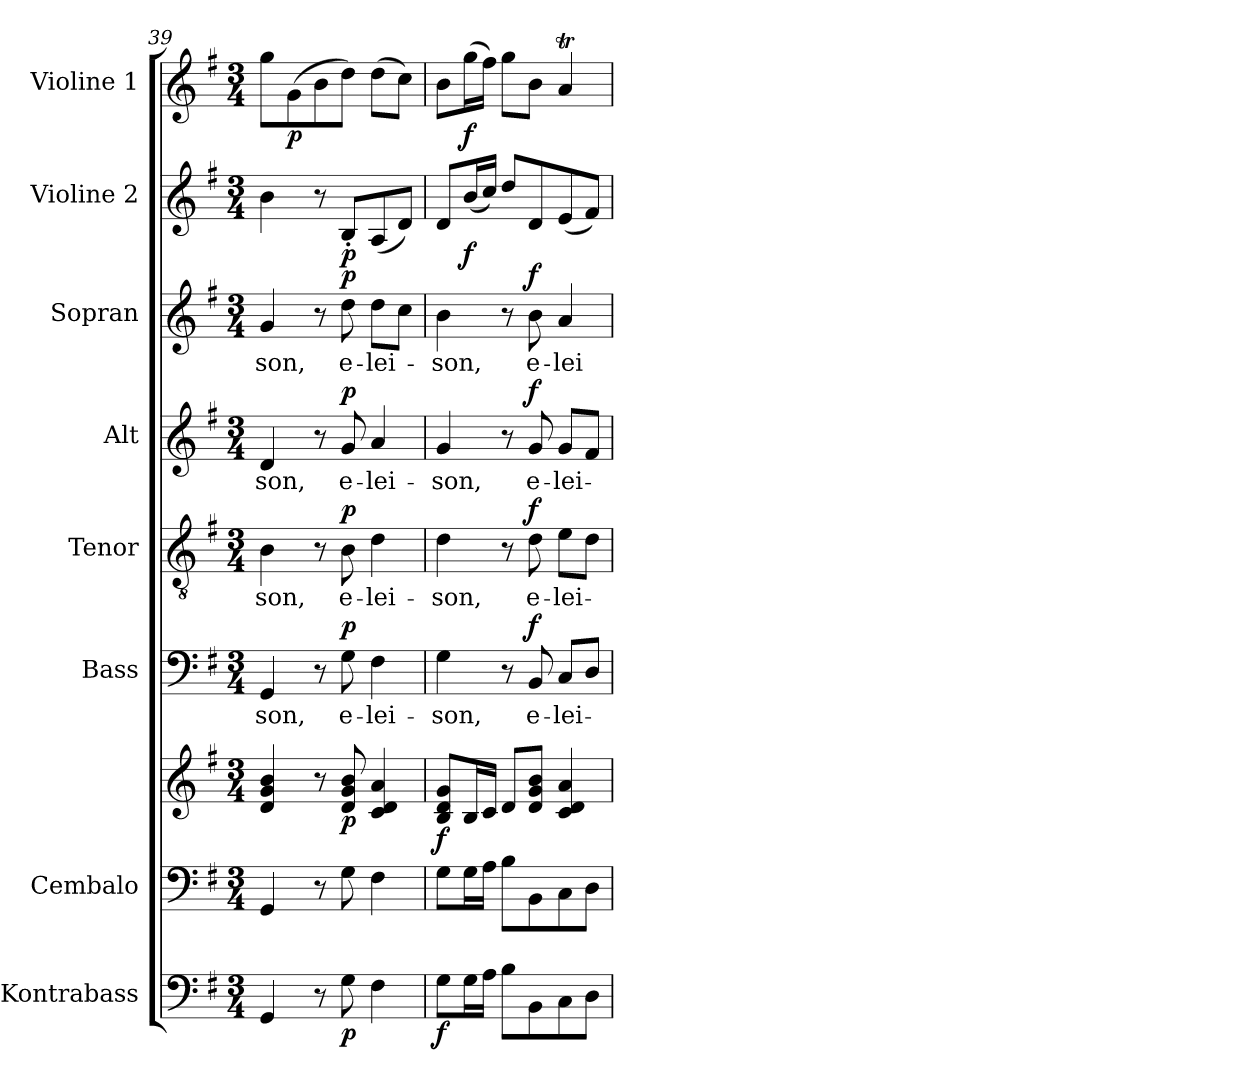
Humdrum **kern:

**kern	**dynam	**kern	**kern	**dynam	**kern	**text	**dynam	**kern	**text	**dynam	**kern	**text	**dynam	**kern	**text	**dynam	**kern	**dynam	**kern	**dynam
*part8	*part8	*part7	*part7	*part7	*part6	*part6	*part6	*part5	*part5	*part5	*part4	*part4	*part4	*part3	*part3	*part3	*part2	*part2	*part1	*part1
*staff9	*staff9	*staff8	*staff7	*staff7/8	*staff6	*staff6	*staff6	*staff5	*staff5	*staff5	*staff4	*staff4	*staff4	*staff3	*staff3	*staff3	*staff2	*staff2	*staff1	*staff1
*I"Kontrabass	*	*I"Cembalo	*	*	*I"Bass	*	*	*I"Tenor	*	*	*I"Alt	*	*	*I"Sopran	*	*	*I"Violine 2	*	*I"Violine 1	*
*I'Kb.	*	*I'Cemb.	*	*	*I'B.	*	*	*I'T.	*	*	*I'A.	*	*	*I'S.	*	*	*I'Vl. 2	*	*I'Vl. 1	*
*clefF4	*	*clefF4	*clefG2	*	*clefF4	*	*	*clefGv2	*	*	*clefG2	*	*	*clefG2	*	*	*clefG2	*	*clefG2	*
*ITrd7c12	*	*	*	*	*	*	*	*	*	*	*	*	*	*	*	*	*	*	*	*
*k[f#]	*	*k[f#]	*k[f#]	*	*k[f#]	*	*	*k[f#]	*	*	*k[f#]	*	*	*k[f#]	*	*	*k[f#]	*	*k[f#]	*
*G:	*	*G:	*G:	*	*G:	*	*	*G:	*	*	*G:	*	*	*G:	*	*	*G:	*	*G:	*
*M3/4	*	*M3/4	*M3/4	*	*M3/4	*	*	*M3/4	*	*	*M3/4	*	*	*M3/4	*	*	*M3/4	*	*M3/4	*
=39	=39	=39	=39	=39	=39	=39	=39	=39	=39	=39	=39	=39	=39	=39	=39	=39	=39	=39	=39	=39
!	!	!	!	!	!	!LO:LY:b	!	!	!LO:LY:b	!	!	!LO:LY:b	!	!	!LO:LY:b	!	!	!	!	!
4GGG/	.	4GG/	4d/ 4g/ 4b/	.	4GG/	-son,	.	4B\	-son,	.	4d/	-son,	.	4g/	-son,	.	4b\	.	8gg\L	.
!	!	!	!	!	!	!	!	!	!	!	!	!	!	!	!	!	!	!	!	!LO:DY:b
.	.	.	.	.	.	.	.	.	.	.	.	.	.	.	.	.	.	.	(>8g\	p
8r	.	8r	8r	.	8r	.	.	8r	.	.	8r	.	.	8r	.	.	8r	.	8b\	.
!	!LO:DY:b	!	!	!LO:DY:b	!	!LO:LY:b	!LO:DY:a	!	!LO:LY:b	!LO:DY:a	!	!LO:LY:b	!LO:DY:a	!	!LO:LY:b	!LO:DY:a	!	!LO:DY:b	!	!
8GG\	p	8G\	8d/ 8g/ 8b/	p	8G\	e-	p	8B\	e-	p	8g/	e-	p	8dd\	e-	p	8B'</L	p	8dd\J)	.
!	!	!	!	!	!	!LO:LY:b	!	!	!LO:LY:b	!	!	!LO:LY:b	!	!	!LO:LY:b	!	!	!	!	!
4FF#\	.	4F#\	4c/ 4d/ 4a/	.	4F#\	-lei-	.	4d\	-lei-	.	4a/	-lei-	.	8dd\L	-lei-	.	(<8A/	.	(>8dd\L	.
.	.	.	.	.	.	.	.	.	.	.	.	.	.	8cc\J	.	.	8d/J)	.	8cc\J)	.
=40	=40	=40	=40	=40	=40	=40	=40	=40	=40	=40	=40	=40	=40	=40	=40	=40	=40	=40	=40	=40
!	!LO:DY:b	!	!	!LO:DY:b	!	!LO:LY:b	!	!	!LO:LY:b	!	!	!LO:LY:b	!	!	!LO:LY:b	!	!	!	!	!
8GG\L	f	8G\L	8B/ 8d/ 8g/L	f	4G\	-son,	.	4d\	-son,	.	4g/	-son,	.	4b\	-son,	.	8d/L	.	8b\L	.
!	!	!	!	!	!	!	!	!	!	!	!	!	!	!	!	!	!	!LO:DY:b	!	!LO:DY:b
16GG\L	.	16G\L	16B/L	.	.	.	.	.	.	.	.	.	.	.	.	.	(<16b/L	f	(>16gg\L	f
16AA\JJ	.	16A\JJ	16c/JJ	.	.	.	.	.	.	.	.	.	.	.	.	.	16cc/JJ)	.	16ff#\JJ)	.
8BB\L	.	8B\L	8d/L	.	8r	.	.	8r	.	.	8r	.	.	8r	.	.	8dd/L	.	8gg\L	.
!	!	!	!	!	!	!LO:LY:b	!LO:DY:a	!	!LO:LY:b	!LO:DY:a	!	!LO:LY:b	!LO:DY:a	!	!LO:LY:b	!LO:DY:a	!	!	!	!
8BBB\	.	8BB\	8d/ 8g/ 8b/J	.	8BB/	e-	f	8d\	e-	f	8g/	e-	f	8b\	e-	f	8d/	.	8b\J	.
!	!	!	!	!	!	!LO:LY:b	!	!	!LO:LY:b	!	!	!LO:LY:b	!	!	!LO:LY:b	!	!	!	!	!
8CC\	.	8C\	4c/ 4d/ 4a/	.	8C/L	-lei-	.	8e\L	-lei-	.	8g/L	-lei-	.	4a/	-lei-	.	(<8e/	.	4aT/	.
8DD\J	.	8D\J	.	.	8D/J	.	.	8d\J	.	.	8f#/J	.	.	.	.	.	8f#/J)	.	.	.
=	=	=	=	=	=	=	=	=	=	=	=	=	=	=	=	=	=	=	=	=
*-	*-	*-	*-	*-	*-	*-	*-	*-	*-	*-	*-	*-	*-	*-	*-	*-	*-	*-	*-	*-
